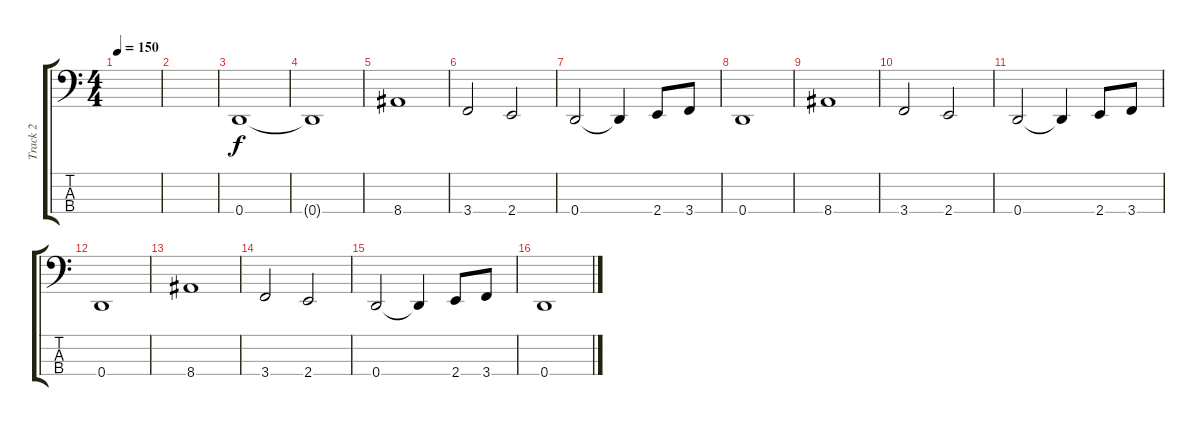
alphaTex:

\track ("Track 2" "Track 2") {instrument electricbassfinger}
\staff {score tabs}
\tuning (G2 D2 A1 D1) {hide}
\ts (4 4)
\tempo 150
\clef f4
\ks c
|
|
0.4.1 |
0.4{t}.1 |
8.4.1 |
3.4.2 2.4.2 |
0.4.2{volume 9} 0.4{t}.4 2.4.8 3.4.8 |
0.4.1 |
8.4.1 |
3.4.2 2.4.2 |
0.4.2{volume 6} 0.4{t}.4 2.4.8 3.4.8 |
0.4.1 |
8.4.1 |
3.4.2 2.4.2 |
0.4.2{volume 0} 0.4{t}.4 2.4.8 3.4.8 |
0.4.1
